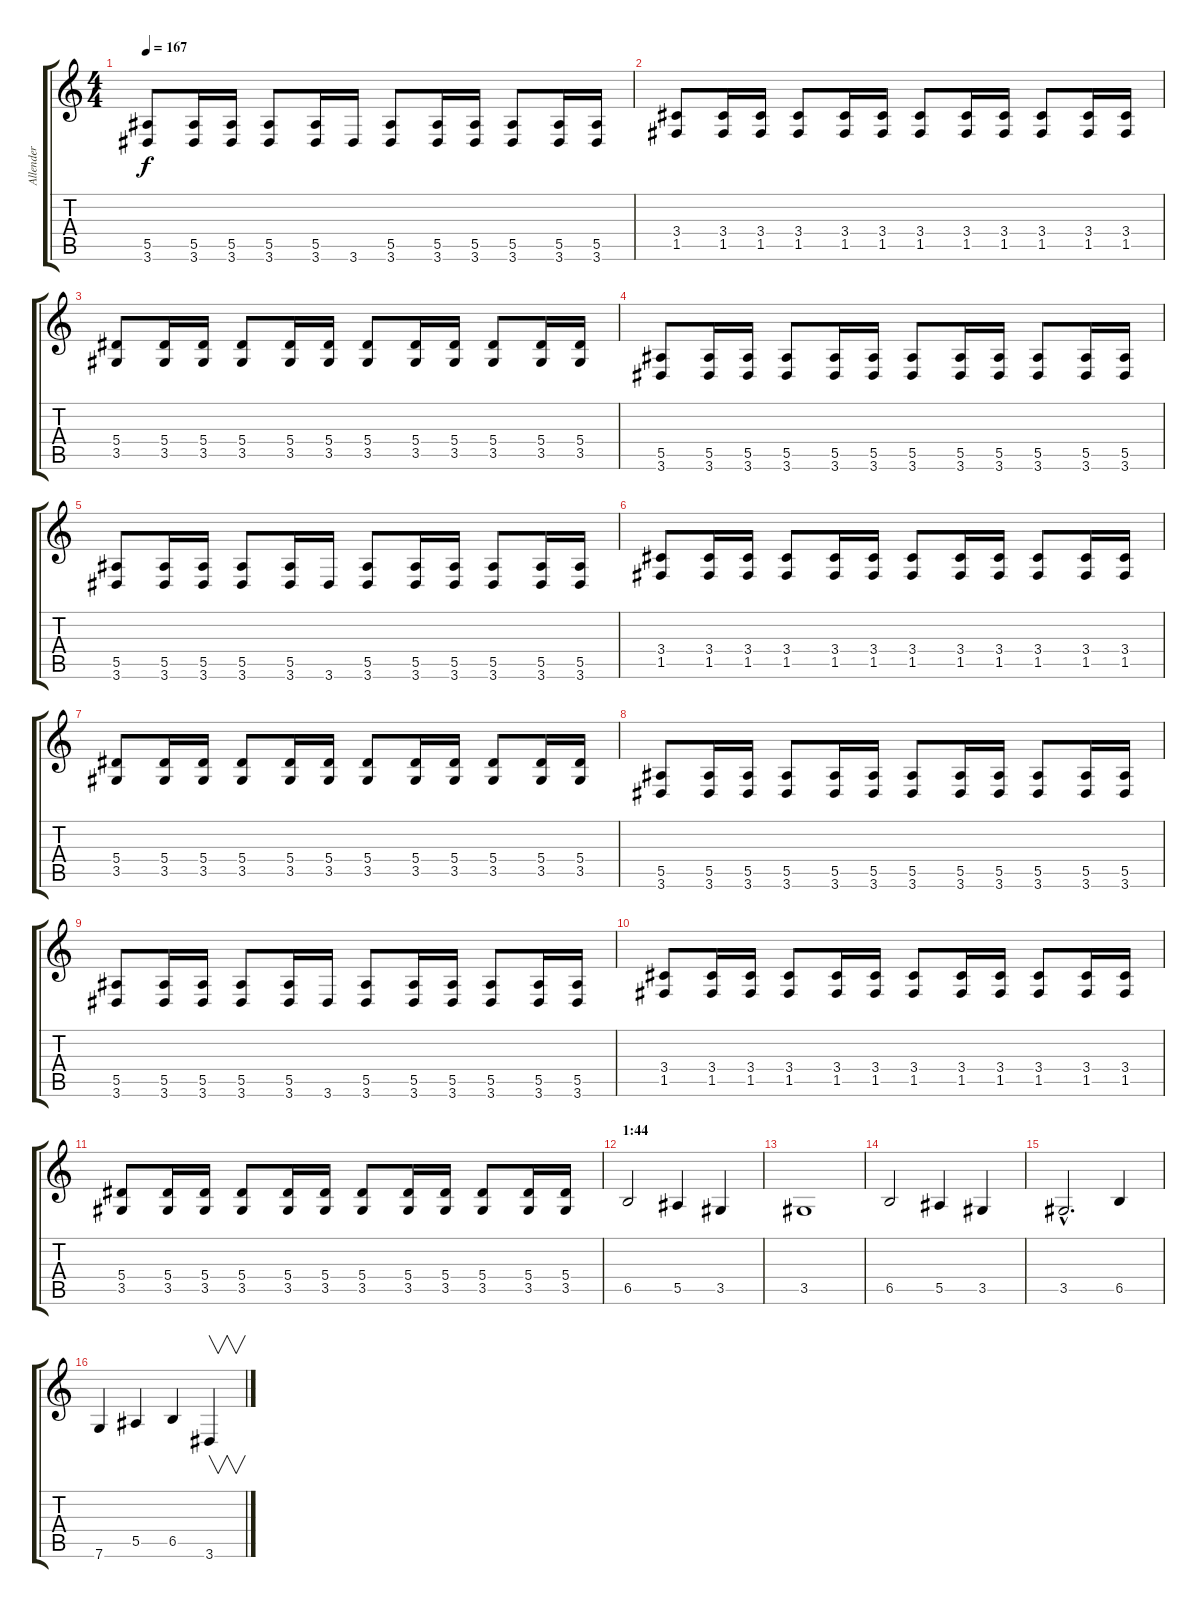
\track ("Allender" "Allender") {instrument distortionguitar}
\staff {score tabs}
\tuning (C4 G3 Eb3 Bb2 F2 C2) {hide}
\ts (4 4)
\tempo 167
\clef g2
\ks c
(5.5 3.6).8{dy f} (5.5 3.6).16 (5.5 3.6).16 (5.5 3.6).8 (5.5 3.6).16 3.6.16 (5.5 3.6).8 (5.5 3.6).16 (5.5 3.6).16 (5.5 3.6).8 (5.5 3.6).16 (5.5 3.6).16 |
(3.4 1.5).8 (3.4 1.5).16 (3.4 1.5).16 (3.4 1.5).8 (3.4 1.5).16 (3.4 1.5).16 (3.4 1.5).8 (3.4 1.5).16 (3.4 1.5).16 (3.4 1.5).8 (3.4 1.5).16 (3.4 1.5).16 |
(5.4 3.5).8 (5.4 3.5).16 (5.4 3.5).16 (5.4 3.5).8 (5.4 3.5).16 (5.4 3.5).16 (5.4 3.5).8 (5.4 3.5).16 (5.4 3.5).16 (5.4 3.5).8 (5.4 3.5).16 (5.4 3.5).16 |
(5.5 3.6).8 (5.5 3.6).16 (5.5 3.6).16 (5.5 3.6).8 (5.5 3.6).16 (5.5 3.6).16 (5.5 3.6).8 (5.5 3.6).16 (5.5 3.6).16 (5.5 3.6).8 (5.5 3.6).16 (5.5 3.6).16 |
(5.5 3.6).8 (5.5 3.6).16 (5.5 3.6).16 (5.5 3.6).8 (5.5 3.6).16 3.6.16 (5.5 3.6).8 (5.5 3.6).16 (5.5 3.6).16 (5.5 3.6).8 (5.5 3.6).16 (5.5 3.6).16 |
(3.4 1.5).8 (3.4 1.5).16 (3.4 1.5).16 (3.4 1.5).8 (3.4 1.5).16 (3.4 1.5).16 (3.4 1.5).8 (3.4 1.5).16 (3.4 1.5).16 (3.4 1.5).8 (3.4 1.5).16 (3.4 1.5).16 |
(5.4 3.5).8 (5.4 3.5).16 (5.4 3.5).16 (5.4 3.5).8 (5.4 3.5).16 (5.4 3.5).16 (5.4 3.5).8 (5.4 3.5).16 (5.4 3.5).16 (5.4 3.5).8 (5.4 3.5).16 (5.4 3.5).16 |
(5.5 3.6).8 (5.5 3.6).16 (5.5 3.6).16 (5.5 3.6).8 (5.5 3.6).16 (5.5 3.6).16 (5.5 3.6).8 (5.5 3.6).16 (5.5 3.6).16 (5.5 3.6).8 (5.5 3.6).16 (5.5 3.6).16 |
(5.5 3.6).8 (5.5 3.6).16 (5.5 3.6).16 (5.5 3.6).8 (5.5 3.6).16 3.6.16 (5.5 3.6).8 (5.5 3.6).16 (5.5 3.6).16 (5.5 3.6).8 (5.5 3.6).16 (5.5 3.6).16 |
(3.4 1.5).8 (3.4 1.5).16 (3.4 1.5).16 (3.4 1.5).8 (3.4 1.5).16 (3.4 1.5).16 (3.4 1.5).8 (3.4 1.5).16 (3.4 1.5).16 (3.4 1.5).8 (3.4 1.5).16 (3.4 1.5).16 |
(5.4 3.5).8 (5.4 3.5).16 (5.4 3.5).16 (5.4 3.5).8 (5.4 3.5).16 (5.4 3.5).16 (5.4 3.5).8 (5.4 3.5).16 (5.4 3.5).16 (5.4 3.5).8 (5.4 3.5).16 (5.4 3.5).16 |
\section ("" "1:44")
6.5.2 5.5.4 3.5.4 |
3.5.1 |
6.5.2 5.5.4 3.5.4 |
3.5{hac}.2{d} 6.5.4 |
7.6.4 5.5.4 6.5.4 3.6.4{v}
